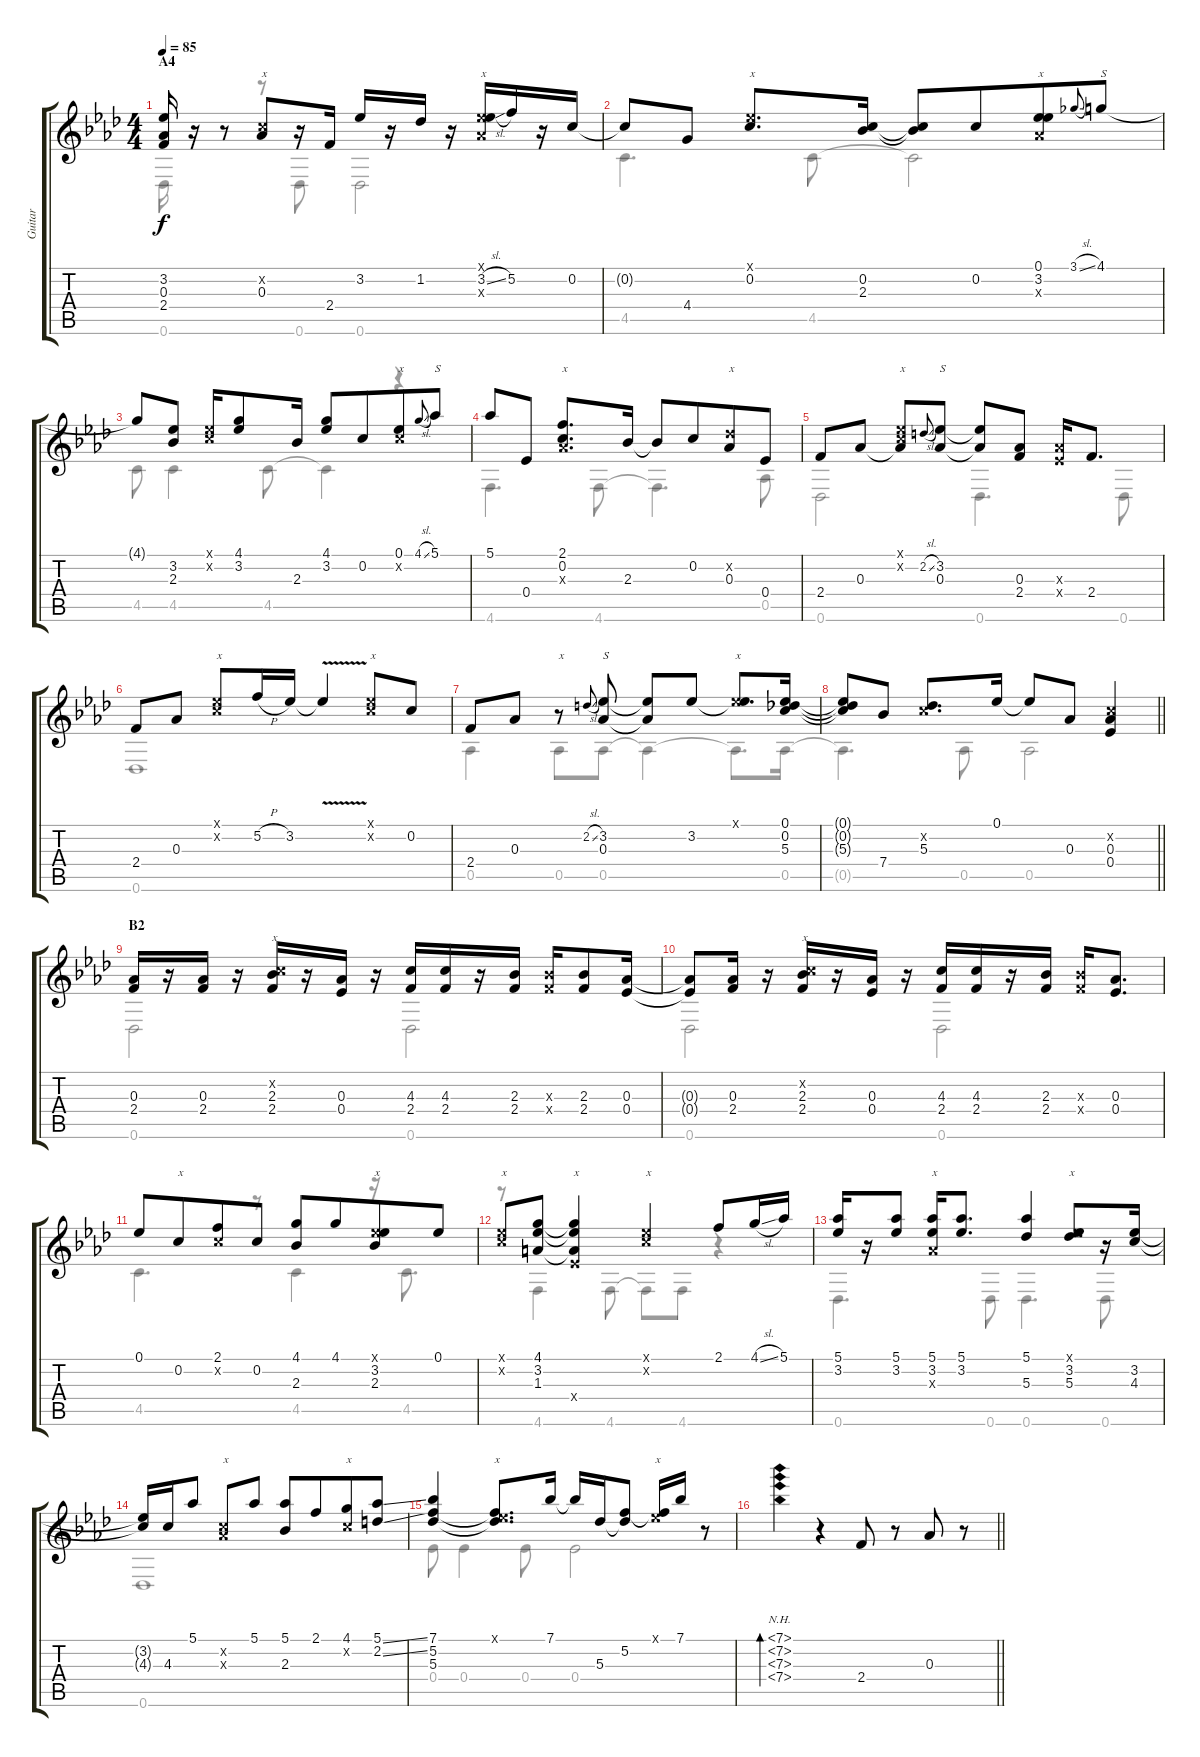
\track ("Guitar" "Guitar") {instrument acousticguitarsteel}
\staff {score tabs}
\tuning (Eb4 C4 Ab3 Eb3 Ab2 Db2) {hide}
\voice
\ts (4 4)
\section ("" "A4")
\tempo 85
\clef g2
\ks ab
(3.2 0.3 2.4).16{dy f} r.16 r.8 (0.2{x} 0.3).8{txt "x"} r.16 2.4.16 3.2.16 r.16 1.2.16 r.16 (0.1{x} 3.2{sl} 0.3{x}).16{txt "x"} 5.2.16 r.16 0.2.16 |
0.2{t}.8 4.4.8 (0.1{x} 0.2).8{d txt "x"} (0.2 2.3).16 (0.2{t} 2.3{t}).8 0.2.8{beam merge} (0.1 3.2 0.3{x}).8{txt "x"} 3.1{sl}.8{gr onbeat} 4.1.8{txt "S"} |
4.1{t}.8 (3.2 2.3).8 (0.1{x} 0.2{x}).16 (4.1 3.2).8 2.3.16 (4.1 3.2).8 0.2.8{beam merge} (0.1 0.2{x}).8{txt "x"} 4.1{sl}.8{gr onbeat} 5.1.8{txt "S"} |
5.1.8 0.4.8 (2.1 0.2 0.3{x}).8{d txt "x"} 2.3.16 2.3{t}.8 0.2.8{beam merge} (1.2{x} 0.3).8{txt "x"} 0.4.8 |
2.4.8 0.3.8 (0.1{x} 0.2{x} 0.3{t}).8{txt "x"} 2.2{sl}.8{gr onbeat} (3.2 0.3).8{txt "S"} (3.2{t} 0.3{t}).8 (0.3 2.4).8 (0.3{x} 0.4{x}).16 2.4.8{d} |
2.4.8 0.3.8 (0.1{x} 0.2{x}).8{txt "x"} 5.2{h}.16 3.2.16 3.2{v t}.4 (0.1{x} 0.2{x}).8{txt "x"} 0.2.8 |
2.4.8 0.3.8 r.8{txt "x"} 2.2{sl}.8{gr onbeat} (3.2 0.3).8{txt "S"} (3.2{t} 0.3{t}).8 3.2.8 (0.1{x} 3.2{t}).8{d txt "x"} (0.1 0.2 5.3).16 |
\barLineRight lightlight
(0.1{t} 0.2{t} 5.3{t}).8 7.4.8 (0.2{x} 5.3).8{d} 0.1.16 0.1{t}.8 0.3.8 (0.2{x} 0.3 0.4).4 |
\section ("" "B2")
(0.3 2.4).16 r.16 (0.3 2.4).16 r.16 (0.2{x} 2.3 2.4).16{txt "x"} r.16 (0.3 0.4).16 r.16 (4.3 2.4).16 (4.3 2.4).16 r.16 (2.3 2.4).16 (2.3{x} 2.4{x}).16 (2.3 2.4).8 (0.3 0.4).16 |
(0.3{t} 0.4{t}).8 (0.3 2.4).16 r.16 (0.2{x} 2.3 2.4).16{txt "x"} r.16 (0.3 0.4).16 r.16 (4.3 2.4).16 (4.3 2.4).16 r.16 (2.3 2.4).16 (2.3{x} 2.4{x}).16 (0.3 0.4).8{d} |
0.1.8 0.2.8{txt "x" beam merge} (2.1 0.2{x}).8 0.2.8 (4.1 2.3).8 4.1.8{beam merge} (0.1{x} 3.2 2.3).8{txt "x"} 0.1.8 |
(0.1{x} 0.2{x}).8{txt "x"} (4.1 3.2 1.3).8 (4.1{t} 3.2{t} 1.3{t} 0.4{x}).4{txt "x"} (0.1{x} 0.2{x}).4{txt "x"} 2.1.8 4.1{sl}.16 5.1.16 |
(5.1 3.2).16 r.16 (5.1 3.2).8 (5.1 3.2 0.3{x}).16{txt "x" beam merge} (5.1 3.2).8{d} (5.1 5.3).4 (0.1{x} 3.2 5.3).8{txt "x"} r.16 (3.2 4.3).16 |
(3.2{t} 4.3{t}).16 4.3.16 5.1.8 (0.2{x} 0.3{x}).8{txt "x"} 5.1.8 (5.1 2.3).8 2.1.8{beam merge} (4.1 0.2{x}).8{txt "x"} (5.1{ss} 2.2{ss}).8 |
(7.1 5.2 5.3).4 (0.1{x} 5.2{t} 5.3{t}).8{d txt "x"} 7.1.16 7.1{t}.16 5.3.16 (5.2 5.3{t}).8 (0.1{x} 5.2{t}).16{txt "x"} 7.1.16 r.8 |
\barLineRight lightlight
(7.1{nh} 7.2{nh} 7.3{nh} 7.4{nh}).4{bd 120} r.4 2.4.8 r.8 0.3.8 r.8
\voice
\clef g2
\ottava regular
\simile none
\ks ab
0.6.16{dy f} r.16 r.8 r.8 0.6.8 0.6.2 |
4.5.4{d} 4.5.8 4.5{t}.2 |
4.5.8 4.5.4 4.5.8 4.5{t}.4 r.4 |
4.6.4{d} 4.6.8 4.6{t}.4{d} 0.5.8 |
0.6.2 0.6.4{d} 0.6.8 |
0.6.1 |
0.5.4 0.5.8 0.5.8 0.5{t}.4 0.5{t}.8{d} 0.5.16 |
\barLineRight lightlight
0.5{t}.4{d} 0.5.8 0.5.2 |
0.6.2 0.6.2 |
0.6.2 0.6.2 |
4.5.4{d} r.8 4.5.4 r.16 4.5.8{d} |
r.8 4.6.4 4.6.8 4.6{t}.8 4.6.8 r.4 |
0.6.4{d} 0.6.8 0.6.4{d} 0.6.8 |
0.6.1 |
0.4.8 0.4.4 0.4.8 0.4.2 |
\barLineRight lightlight
